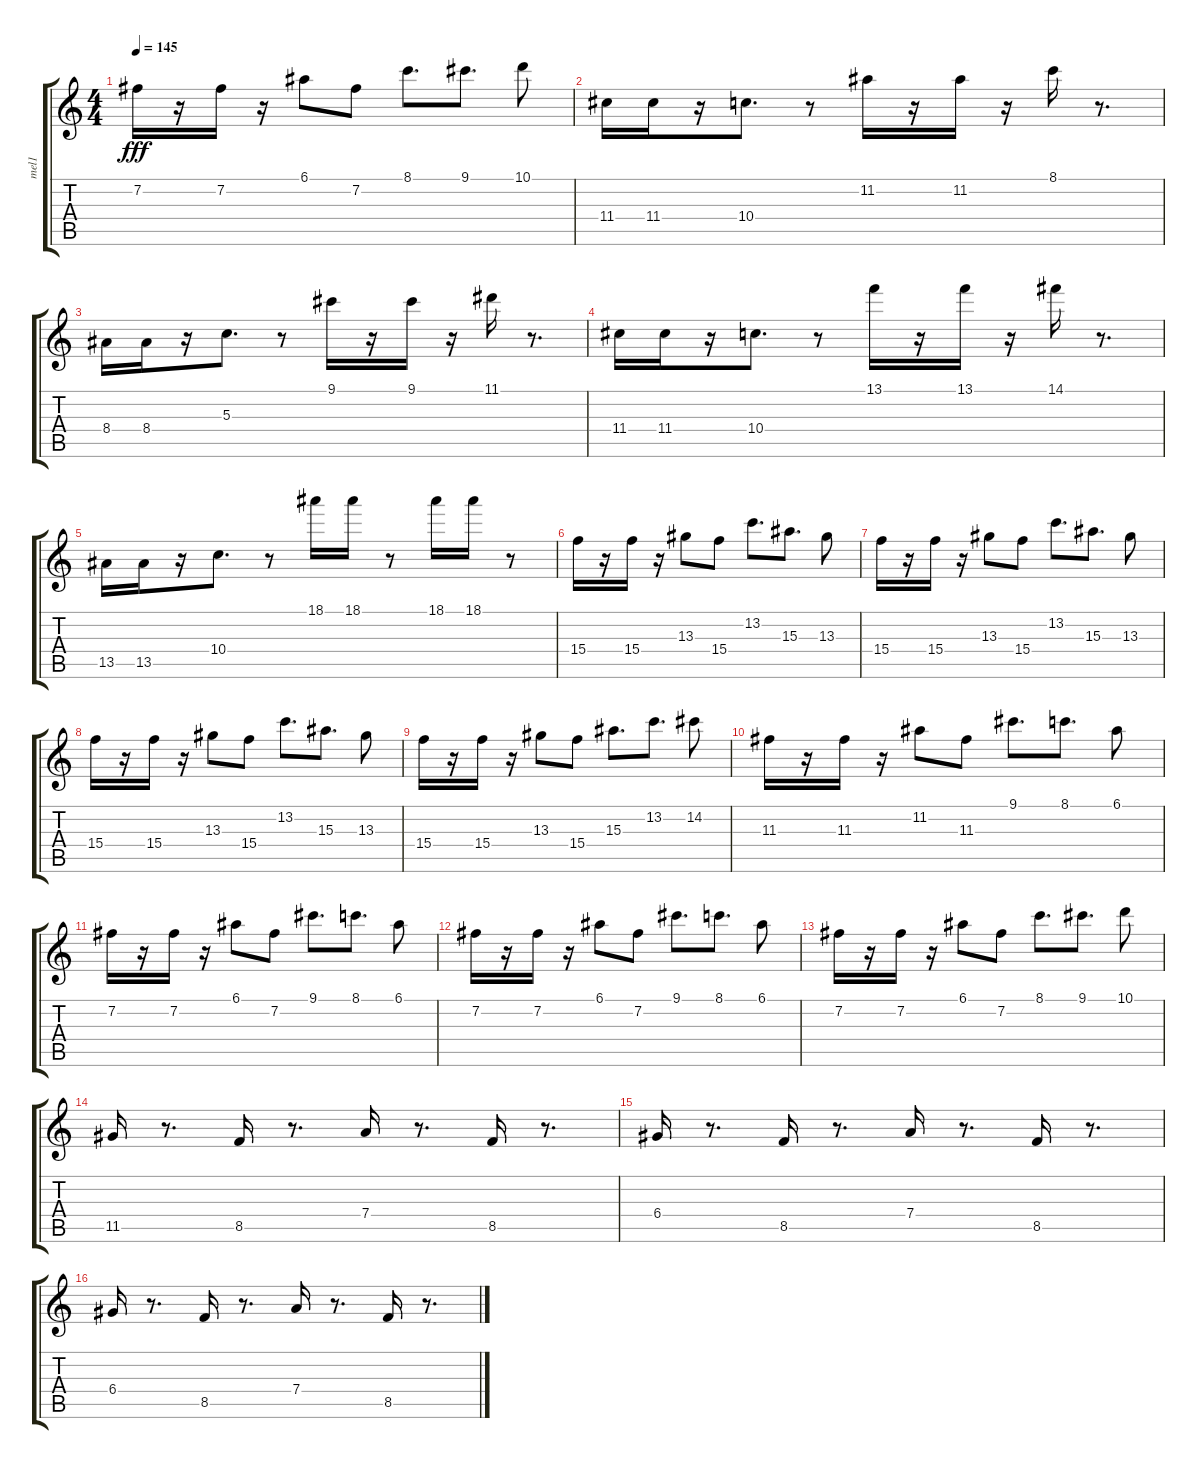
\track ("mel1" "mel1") {instrument distortionguitar}
\staff {score tabs}
\tuning (E4 B3 G3 D3 A2 E2) {hide}
\ts (4 4)
\tempo 145
\clef g2
\ks c
7.2.16{dy fff} r.16 7.2.16 r.16 6.1.8 7.2.8 8.1.8{d} 9.1.8{d} 10.1.8 |
11.4.16 11.4.16 r.16 10.4.8{d} r.8 11.2.16 r.16 11.2.16 r.16 8.1.16 r.8{d} |
8.4.16 8.4.16 r.16 5.3.8{d} r.8 9.1.16 r.16 9.1.16 r.16 11.1.16 r.8{d} |
11.4.16 11.4.16 r.16 10.4.8{d} r.8 13.1.16 r.16 13.1.16 r.16 14.1.16 r.8{d} |
13.5.16 13.5.16 r.16 10.4.8{d} r.8 18.1.16 18.1.16 r.8 18.1.16 18.1.16 r.8 |
15.4.16 r.16 15.4.16 r.16 13.3.8 15.4.8 13.2.8{d} 15.3.8{d} 13.3.8 |
15.4.16 r.16 15.4.16 r.16 13.3.8 15.4.8 13.2.8{d} 15.3.8{d} 13.3.8 |
15.4.16 r.16 15.4.16 r.16 13.3.8 15.4.8 13.2.8{d} 15.3.8{d} 13.3.8 |
15.4.16 r.16 15.4.16 r.16 13.3.8 15.4.8 15.3.8{d} 13.2.8{d} 14.2.8 |
11.3.16 r.16 11.3.16 r.16 11.2.8 11.3.8 9.1.8{d} 8.1.8{d} 6.1.8 |
7.2.16 r.16 7.2.16 r.16 6.1.8 7.2.8 9.1.8{d} 8.1.8{d} 6.1.8 |
7.2.16 r.16 7.2.16 r.16 6.1.8 7.2.8 9.1.8{d} 8.1.8{d} 6.1.8 |
7.2.16 r.16 7.2.16 r.16 6.1.8 7.2.8 8.1.8{d} 9.1.8{d} 10.1.8 |
11.5.16 r.8{d} 8.5.16 r.8{d} 7.4.16 r.8{d} 8.5.16 r.8{d} |
6.4.16 r.8{d} 8.5.16 r.8{d} 7.4.16 r.8{d} 8.5.16 r.8{d} |
6.4.16 r.8{d} 8.5.16 r.8{d} 7.4.16 r.8{d} 8.5.16 r.8{d}
